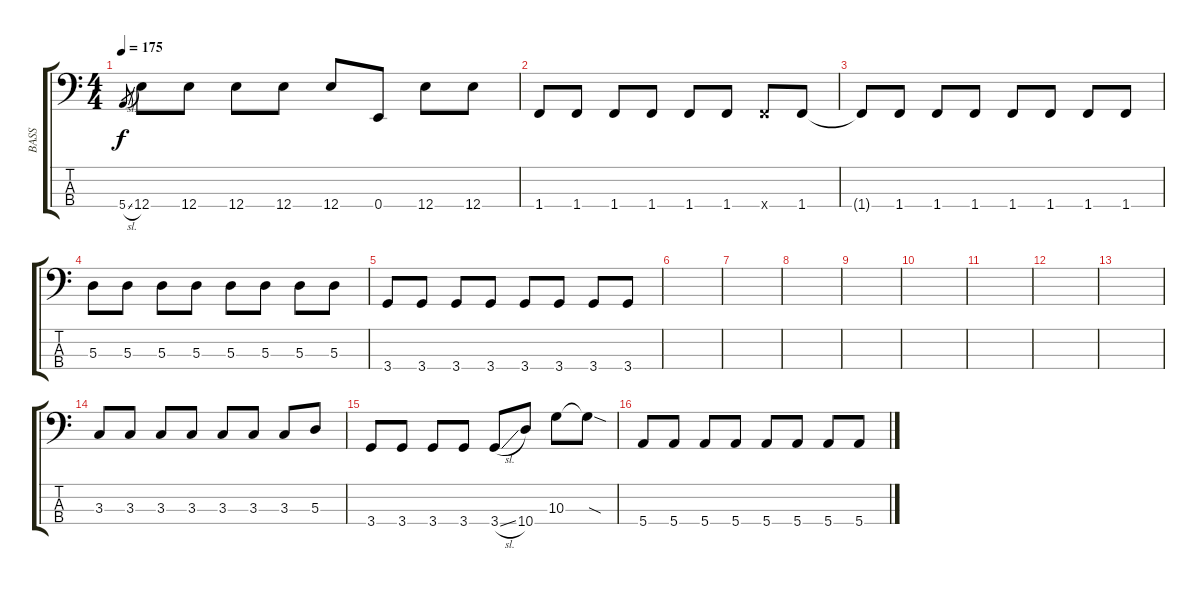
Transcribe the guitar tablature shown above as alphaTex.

\track ("BASS" "BASS") {instrument electricbassfinger}
\staff {score tabs}
\tuning (G2 D2 A1 E1) {hide}
\ts (4 4)
\tempo 175
\clef f4
\ks c
5.4{sl}.8{gr dy f} 12.4.8 12.4.8 12.4.8 12.4.8 12.4.8 0.4.8 12.4.8 12.4.8 |
1.4.8 1.4.8 1.4.8 1.4.8 1.4.8 1.4.8 1.4{x}.8 1.4.8 |
1.4{t}.8 1.4.8 1.4.8 1.4.8 1.4.8 1.4.8 1.4.8 1.4.8 |
5.3.8 5.3.8 5.3.8 5.3.8 5.3.8 5.3.8 5.3.8 5.3.8 |
3.4.8 3.4.8 3.4.8 3.4.8 3.4.8 3.4.8 3.4.8 3.4.8 |
|
|
|
|
|
|
|
|
3.3.8 3.3.8 3.3.8 3.3.8 3.3.8 3.3.8 3.3.8 5.3.8 |
3.4.8 3.4.8 3.4.8 3.4.8 3.4{sl}.8 10.4.8 10.3.8 10.3{sod t}.8 |
5.4.8 5.4.8 5.4.8 5.4.8 5.4.8 5.4.8 5.4.8 5.4.8
